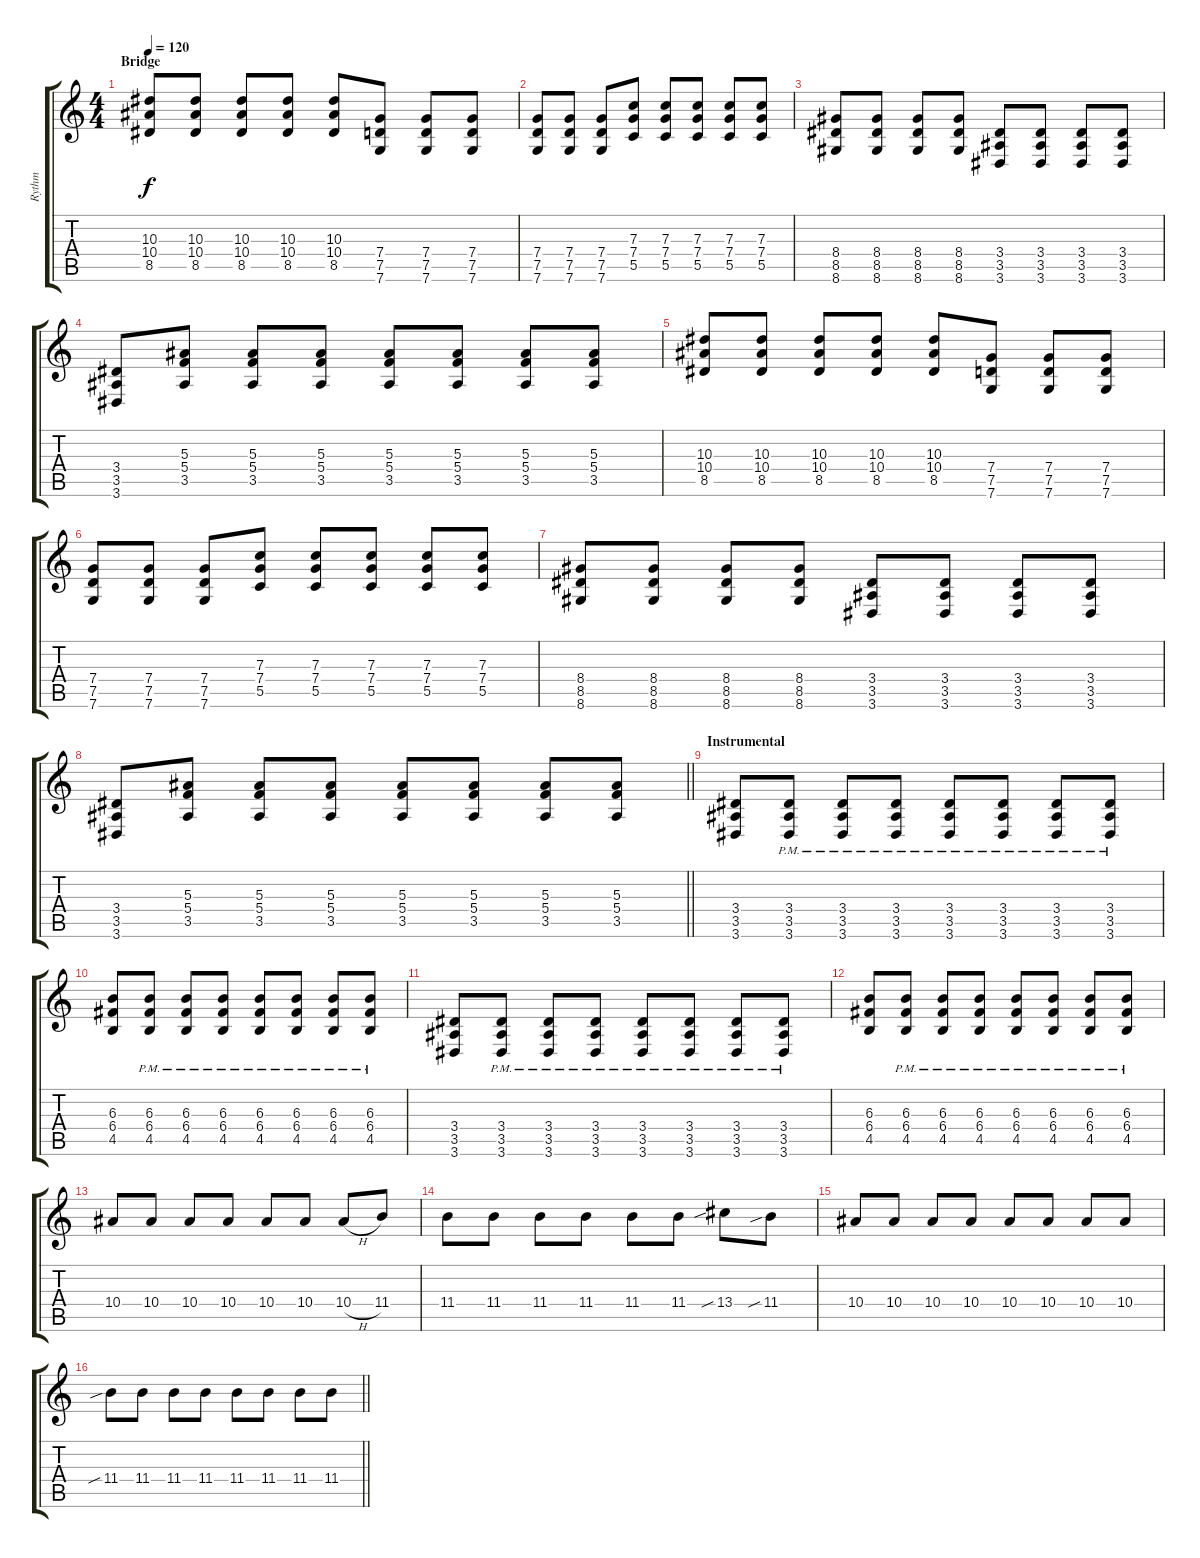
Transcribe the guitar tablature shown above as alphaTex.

\track ("Rythm" "Rythm") {instrument distortionguitar}
\staff {score tabs}
\tuning (D4 A3 F3 C3 G2 C2) {hide}
\ts (4 4)
\section ("" "Bridge")
\tempo 120
\clef g2
\ks c
(10.3 10.4 8.5).8{dy f} (10.3 10.4 8.5).8 (10.3 10.4 8.5).8 (10.3 10.4 8.5).8 (10.3 10.4 8.5).8 (7.4 7.5 7.6).8 (7.4 7.5 7.6).8 (7.4 7.5 7.6).8 |
(7.4 7.5 7.6).8 (7.4 7.5 7.6).8 (7.4 7.5 7.6).8 (7.3 7.4 5.5).8 (7.3 7.4 5.5).8 (7.3 7.4 5.5).8 (7.3 7.4 5.5).8 (7.3 7.4 5.5).8 |
(8.4 8.5 8.6).8 (8.4 8.5 8.6).8 (8.4 8.5 8.6).8 (8.4 8.5 8.6).8 (3.4 3.5 3.6).8 (3.4 3.5 3.6).8 (3.4 3.5 3.6).8 (3.4 3.5 3.6).8 |
(3.4 3.5 3.6).8 (5.3 5.4 3.5).8 (5.3 5.4 3.5).8 (5.3 5.4 3.5).8 (5.3 5.4 3.5).8 (5.3 5.4 3.5).8 (5.3 5.4 3.5).8 (5.3 5.4 3.5).8 |
(10.3 10.4 8.5).8 (10.3 10.4 8.5).8 (10.3 10.4 8.5).8 (10.3 10.4 8.5).8 (10.3 10.4 8.5).8 (7.4 7.5 7.6).8 (7.4 7.5 7.6).8 (7.4 7.5 7.6).8 |
(7.4 7.5 7.6).8 (7.4 7.5 7.6).8 (7.4 7.5 7.6).8 (7.3 7.4 5.5).8 (7.3 7.4 5.5).8 (7.3 7.4 5.5).8 (7.3 7.4 5.5).8 (7.3 7.4 5.5).8 |
(8.4 8.5 8.6).8 (8.4 8.5 8.6).8 (8.4 8.5 8.6).8 (8.4 8.5 8.6).8 (3.4 3.5 3.6).8 (3.4 3.5 3.6).8 (3.4 3.5 3.6).8 (3.4 3.5 3.6).8 |
\barLineRight lightlight
(3.4 3.5 3.6).8 (5.3 5.4 3.5).8 (5.3 5.4 3.5).8 (5.3 5.4 3.5).8 (5.3 5.4 3.5).8 (5.3 5.4 3.5).8 (5.3 5.4 3.5).8 (5.3 5.4 3.5).8 |
\section ("" "Instrumental")
(3.4 3.5 3.6).8 (3.4{pm} 3.5{pm} 3.6{pm}).8 (3.4{pm} 3.5{pm} 3.6{pm}).8 (3.4{pm} 3.5{pm} 3.6{pm}).8 (3.4{pm} 3.5{pm} 3.6{pm}).8 (3.4{pm} 3.5{pm} 3.6{pm}).8 (3.4{pm} 3.5{pm} 3.6{pm}).8 (3.4{pm} 3.5{pm} 3.6{pm}).8 |
(6.3 6.4 4.5).8 (6.3{pm} 6.4{pm} 4.5{pm}).8 (6.3{pm} 6.4{pm} 4.5{pm}).8 (6.3{pm} 6.4{pm} 4.5{pm}).8 (6.3{pm} 6.4{pm} 4.5{pm}).8 (6.3{pm} 6.4{pm} 4.5{pm}).8 (6.3{pm} 6.4{pm} 4.5{pm}).8 (6.3{pm} 6.4{pm} 4.5{pm}).8 |
(3.4 3.5 3.6).8 (3.4{pm} 3.5{pm} 3.6{pm}).8 (3.4{pm} 3.5{pm} 3.6{pm}).8 (3.4{pm} 3.5{pm} 3.6{pm}).8 (3.4{pm} 3.5{pm} 3.6{pm}).8 (3.4{pm} 3.5{pm} 3.6{pm}).8 (3.4{pm} 3.5{pm} 3.6{pm}).8 (3.4{pm} 3.5{pm} 3.6{pm}).8 |
(6.3 6.4 4.5).8 (6.3{pm} 6.4{pm} 4.5{pm}).8 (6.3{pm} 6.4{pm} 4.5{pm}).8 (6.3{pm} 6.4{pm} 4.5{pm}).8 (6.3{pm} 6.4{pm} 4.5{pm}).8 (6.3{pm} 6.4{pm} 4.5{pm}).8 (6.3{pm} 6.4{pm} 4.5{pm}).8 (6.3{pm} 6.4{pm} 4.5{pm}).8 |
10.4.8 10.4.8 10.4.8 10.4.8 10.4.8 10.4.8 10.4{h}.8 11.4.8 |
11.4.8 11.4.8 11.4.8 11.4.8 11.4.8 11.4.8 13.4{sib}.8 11.4{sib}.8 |
10.4.8 10.4.8 10.4.8 10.4.8 10.4.8 10.4.8 10.4.8 10.4.8 |
\barLineRight lightlight
11.4{sib}.8 11.4.8 11.4.8 11.4.8 11.4.8 11.4.8 11.4.8 11.4.8
